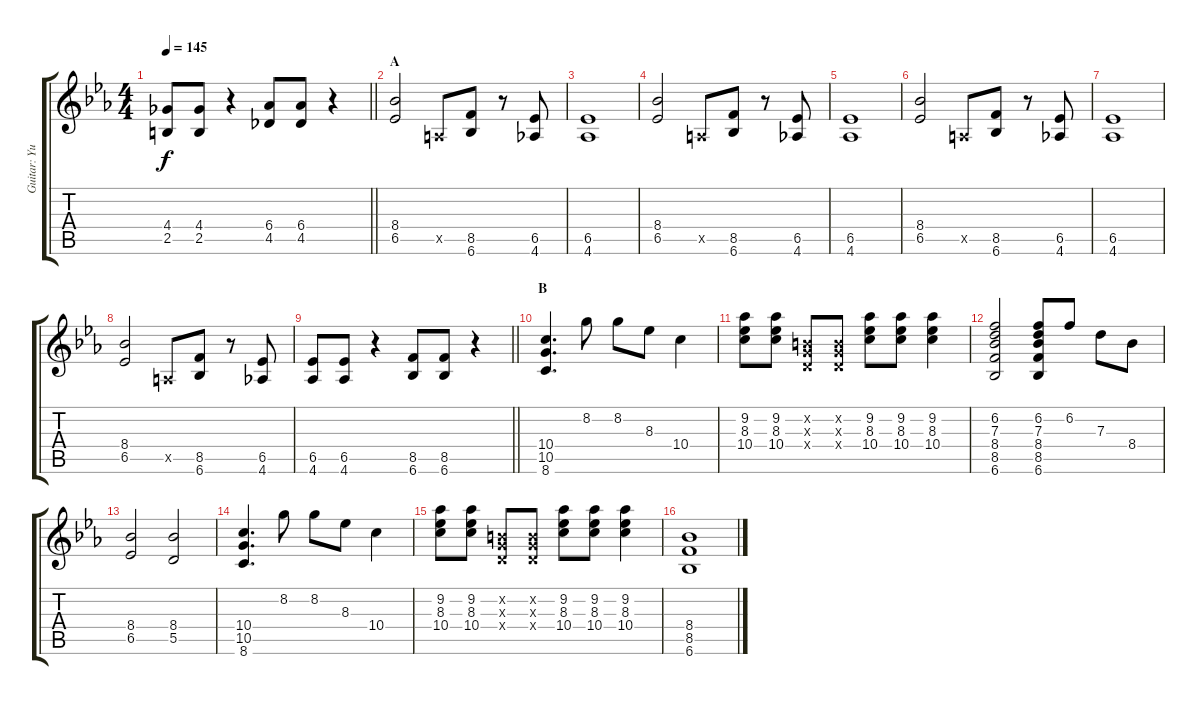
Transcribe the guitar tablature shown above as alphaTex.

\track ("Guitar: Yui Hirasawa" "Guitar: Yu") {instrument distortionguitar}
\staff {score tabs}
\tuning (E4 B3 G3 D3 A2 E2) {hide}
\ts (4 4)
\tempo 145
\clef g2
\barLineRight lightlight
\ks eb
(4.4 2.5).8{dy f} (4.4 2.5).8 r.4 (6.4 4.5).8 (6.4 4.5).8 r.4 |
\section ("" "A")
(8.4 6.5).2 0.5{x}.8 (8.5 6.6).8 r.8 (6.5 4.6).8 |
(6.5 4.6).1 |
(8.4 6.5).2 0.5{x}.8 (8.5 6.6).8 r.8 (6.5 4.6).8 |
(6.5 4.6).1 |
(8.4 6.5).2 0.5{x}.8 (8.5 6.6).8 r.8 (6.5 4.6).8 |
(6.5 4.6).1 |
(8.4 6.5).2 0.5{x}.8 (8.5 6.6).8 r.8 (6.5 4.6).8 |
\barLineRight lightlight
(6.5 4.6).8 (6.5 4.6).8 r.4 (8.5 6.6).8 (8.5 6.6).8 r.4 |
\section ("" "B")
(10.4 10.5 8.6).4{d} 8.2.8 8.2.8 8.3.8 10.4.4 |
(9.2 8.3 10.4).8 (9.2 8.3 10.4).8 (0.2{x} 0.3{x} 0.4{x}).8 (0.2{x} 0.3{x} 0.4{x}).8 (9.2 8.3 10.4).8 (9.2 8.3 10.4).8 (9.2 8.3 10.4).4 |
(6.2 7.3 8.4 8.5 6.6).2 (6.2 7.3 8.4 8.5 6.6).8 6.2.8 7.3.8 8.4.8 |
(8.4 6.5).2 (8.4 5.5).2 |
(10.4 10.5 8.6).4{d} 8.2.8 8.2.8 8.3.8 10.4.4 |
(9.2 8.3 10.4).8 (9.2 8.3 10.4).8 (0.2{x} 0.3{x} 0.4{x}).8 (0.2{x} 0.3{x} 0.4{x}).8 (9.2 8.3 10.4).8 (9.2 8.3 10.4).8 (9.2 8.3 10.4).4 |
(8.4 8.5 6.6).1
